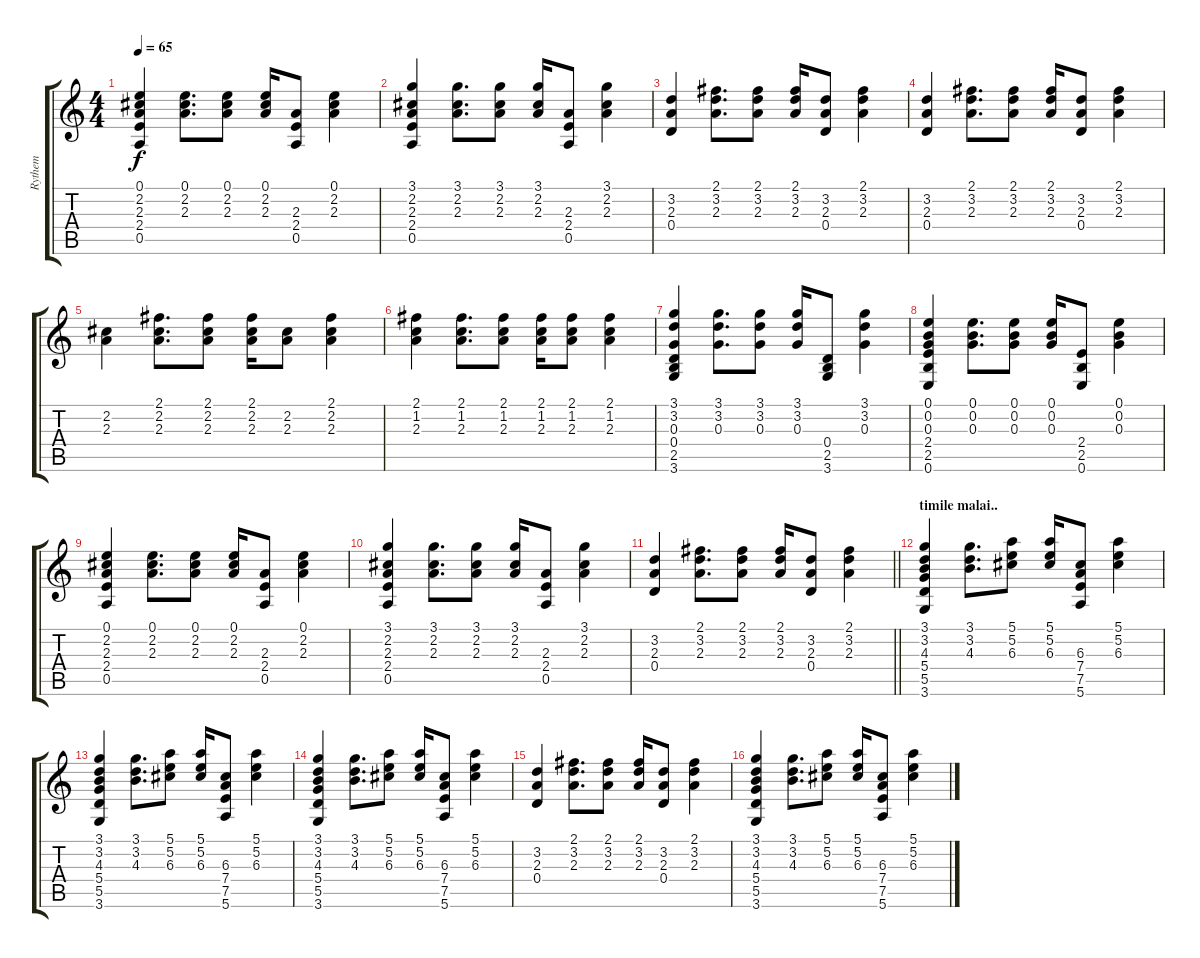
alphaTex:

\track ("Rythem" "Rythem") {instrument acousticguitarsteel}
\staff {score tabs}
\tuning (E4 B3 G3 D3 A2 E2) {hide}
\ts (4 4)
\tempo 65
\clef g2
\ks c
(0.1 2.2 2.3 2.4 0.5).4{dy f} (0.1 2.2 2.3).8{d} (0.1 2.2 2.3).8 (0.1 2.2 2.3).16 (2.3 2.4 0.5).8 (0.1 2.2 2.3).4 |
(3.1 2.2 2.3 2.4 0.5).4 (3.1 2.2 2.3).8{d} (3.1 2.2 2.3).8 (3.1 2.2 2.3).16 (2.3 2.4 0.5).8 (3.1 2.2 2.3).4 |
(3.2 2.3 0.4).4 (2.1 3.2 2.3).8{d} (2.1 3.2 2.3).8 (2.1 3.2 2.3).16 (3.2 2.3 0.4).8 (2.1 3.2 2.3).4 |
(3.2 2.3 0.4).4 (2.1 3.2 2.3).8{d} (2.1 3.2 2.3).8 (2.1 3.2 2.3).16 (3.2 2.3 0.4).8 (2.1 3.2 2.3).4 |
(2.2 2.3).4 (2.1 2.2 2.3).8{d} (2.1 2.2 2.3).8 (2.1 2.2 2.3).16 (2.2 2.3).8 (2.1 2.2 2.3).4 |
(2.1 1.2 2.3).4 (2.1 1.2 2.3).8{d} (2.1 1.2 2.3).8 (2.1 1.2 2.3).16 (2.1 1.2 2.3).8 (2.1 1.2 2.3).4 |
(3.1 3.2 0.3 0.4 2.5 3.6).4 (3.1 3.2 0.3).8{d} (3.1 3.2 0.3).8 (3.1 3.2 0.3).16 (0.4 2.5 3.6).8 (3.1 3.2 0.3).4 |
(0.1 0.2 0.3 2.4 2.5 0.6).4 (0.1 0.2 0.3).8{d} (0.1 0.2 0.3).8 (0.1 0.2 0.3).16 (2.4 2.5 0.6).8 (0.1 0.2 0.3).4 |
(0.1 2.2 2.3 2.4 0.5).4 (0.1 2.2 2.3).8{d} (0.1 2.2 2.3).8 (0.1 2.2 2.3).16 (2.3 2.4 0.5).8 (0.1 2.2 2.3).4 |
(3.1 2.2 2.3 2.4 0.5).4 (3.1 2.2 2.3).8{d} (3.1 2.2 2.3).8 (3.1 2.2 2.3).16 (2.3 2.4 0.5).8 (3.1 2.2 2.3).4 |
\barLineRight lightlight
(3.2 2.3 0.4).4 (2.1 3.2 2.3).8{d} (2.1 3.2 2.3).8 (2.1 3.2 2.3).16 (3.2 2.3 0.4).8 (2.1 3.2 2.3).4 |
\section ("" "timile malai..")
(3.1 3.2 4.3 5.4 5.5 3.6).4 (3.1 3.2 4.3).8{d} (5.1 5.2 6.3).8 (5.1 5.2 6.3).16 (6.3 7.4 7.5 5.6).8 (5.1 5.2 6.3).4 |
(3.1 3.2 4.3 5.4 5.5 3.6).4 (3.1 3.2 4.3).8{d} (5.1 5.2 6.3).8 (5.1 5.2 6.3).16 (6.3 7.4 7.5 5.6).8 (5.1 5.2 6.3).4 |
(3.1 3.2 4.3 5.4 5.5 3.6).4 (3.1 3.2 4.3).8{d} (5.1 5.2 6.3).8 (5.1 5.2 6.3).16 (6.3 7.4 7.5 5.6).8 (5.1 5.2 6.3).4 |
(3.2 2.3 0.4).4 (2.1 3.2 2.3).8{d} (2.1 3.2 2.3).8 (2.1 3.2 2.3).16 (3.2 2.3 0.4).8 (2.1 3.2 2.3).4 |
(3.1 3.2 4.3 5.4 5.5 3.6).4 (3.1 3.2 4.3).8{d} (5.1 5.2 6.3).8 (5.1 5.2 6.3).16 (6.3 7.4 7.5 5.6).8 (5.1 5.2 6.3).4
